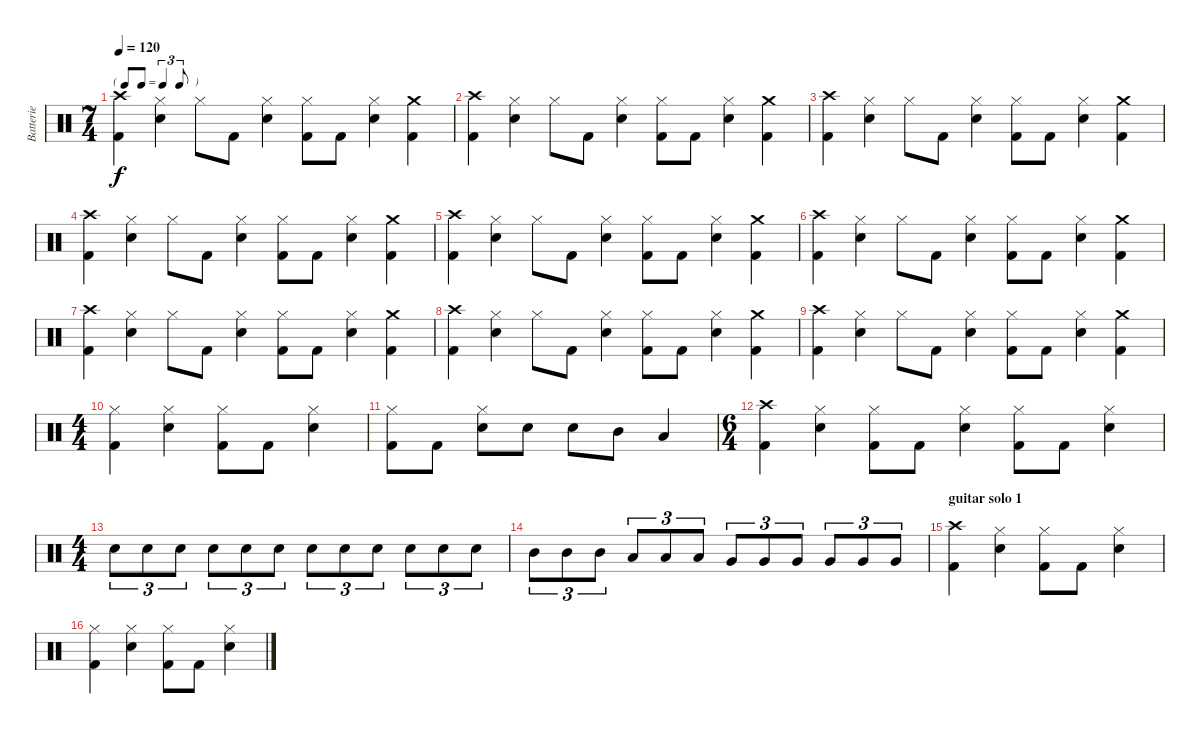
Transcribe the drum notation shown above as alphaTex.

\track ("Batterie" "Batterie") {instrument percussion}
\staff {score}
\articulation defaults
\ts (7 4)
\tf triplet8th
\tempo 120
\clef neutral
\ks c
("Crash high (hit)" "Kick (hit) 2").4{dy f} ("Hi-Hat (closed)" "Electric Snare (hit)").4 "Hi-Hat (closed)".8 "Kick (hit) 2".8 ("Hi-Hat (closed)" "Electric Snare (hit)").4 ("Hi-Hat (closed)" "Kick (hit) 2").8 "Kick (hit) 2".8 ("Hi-Hat (closed)" "Electric Snare (hit)").4 ("Crash medium (hit)" "Kick (hit) 2").4 |
("Crash high (hit)" "Kick (hit) 2").4 ("Hi-Hat (closed)" "Electric Snare (hit)").4 "Hi-Hat (closed)".8 "Kick (hit) 2".8 ("Hi-Hat (closed)" "Electric Snare (hit)").4 ("Hi-Hat (closed)" "Kick (hit) 2").8 "Kick (hit) 2".8 ("Hi-Hat (closed)" "Electric Snare (hit)").4 ("Crash medium (hit)" "Kick (hit) 2").4 |
("Crash high (hit)" "Kick (hit) 2").4 ("Hi-Hat (closed)" "Electric Snare (hit)").4 "Hi-Hat (closed)".8 "Kick (hit) 2".8 ("Hi-Hat (closed)" "Electric Snare (hit)").4 ("Hi-Hat (closed)" "Kick (hit) 2").8 "Kick (hit) 2".8 ("Hi-Hat (closed)" "Electric Snare (hit)").4 ("Crash medium (hit)" "Kick (hit) 2").4 |
("Crash high (hit)" "Kick (hit) 2").4 ("Hi-Hat (closed)" "Electric Snare (hit)").4 "Hi-Hat (closed)".8 "Kick (hit) 2".8 ("Hi-Hat (closed)" "Electric Snare (hit)").4 ("Hi-Hat (closed)" "Kick (hit) 2").8 "Kick (hit) 2".8 ("Hi-Hat (closed)" "Electric Snare (hit)").4 ("Crash medium (hit)" "Kick (hit) 2").4 |
("Crash high (hit)" "Kick (hit) 2").4 ("Hi-Hat (closed)" "Electric Snare (hit)").4 "Hi-Hat (closed)".8 "Kick (hit) 2".8 ("Hi-Hat (closed)" "Electric Snare (hit)").4 ("Hi-Hat (closed)" "Kick (hit) 2").8 "Kick (hit) 2".8 ("Hi-Hat (closed)" "Electric Snare (hit)").4 ("Crash medium (hit)" "Kick (hit) 2").4 |
("Crash high (hit)" "Kick (hit) 2").4 ("Hi-Hat (closed)" "Electric Snare (hit)").4 "Hi-Hat (closed)".8 "Kick (hit) 2".8 ("Hi-Hat (closed)" "Electric Snare (hit)").4 ("Hi-Hat (closed)" "Kick (hit) 2").8 "Kick (hit) 2".8 ("Hi-Hat (closed)" "Electric Snare (hit)").4 ("Crash medium (hit)" "Kick (hit) 2").4 |
("Crash high (hit)" "Kick (hit) 2").4 ("Hi-Hat (closed)" "Electric Snare (hit)").4 "Hi-Hat (closed)".8 "Kick (hit) 2".8 ("Hi-Hat (closed)" "Electric Snare (hit)").4 ("Hi-Hat (closed)" "Kick (hit) 2").8 "Kick (hit) 2".8 ("Hi-Hat (closed)" "Electric Snare (hit)").4 ("Crash medium (hit)" "Kick (hit) 2").4 |
("Crash high (hit)" "Kick (hit) 2").4 ("Hi-Hat (closed)" "Electric Snare (hit)").4 "Hi-Hat (closed)".8 "Kick (hit) 2".8 ("Hi-Hat (closed)" "Electric Snare (hit)").4 ("Hi-Hat (closed)" "Kick (hit) 2").8 "Kick (hit) 2".8 ("Hi-Hat (closed)" "Electric Snare (hit)").4 ("Crash medium (hit)" "Kick (hit) 2").4 |
("Crash high (hit)" "Kick (hit) 2").4 ("Hi-Hat (closed)" "Electric Snare (hit)").4 "Hi-Hat (closed)".8 "Kick (hit) 2".8 ("Hi-Hat (closed)" "Electric Snare (hit)").4 ("Hi-Hat (closed)" "Kick (hit) 2").8 "Kick (hit) 2".8 ("Hi-Hat (closed)" "Electric Snare (hit)").4 ("Crash medium (hit)" "Kick (hit) 2").4 |
\ts (4 4)
("Hi-Hat (closed)" "Kick (hit) 2").4 ("Hi-Hat (closed)" "Electric Snare (hit)").4 ("Hi-Hat (closed)" "Kick (hit) 2").8 "Kick (hit) 2".8 ("Hi-Hat (closed)" "Electric Snare (hit)").4 |
("Hi-Hat (closed)" "Kick (hit) 2").8 "Kick (hit) 2".8 ("Hi-Hat (closed)" "Electric Snare (hit)").8 "Electric Snare (hit)".8 "Electric Snare (hit)".8 "Mid Tom (hit)".8 "Low Tom (hit)".4 |
\ts (6 4)
("Crash high (hit)" "Kick (hit) 2").4 ("Hi-Hat (closed)" "Electric Snare (hit)").4 ("Hi-Hat (closed)" "Kick (hit) 2").8 "Kick (hit) 2".8 ("Hi-Hat (closed)" "Electric Snare (hit)").4 ("Hi-Hat (closed)" "Kick (hit) 2").8 "Kick (hit) 2".8 ("Hi-Hat (closed)" "Electric Snare (hit)").4 |
\ts (4 4)
"Electric Snare (hit)".8{tu (3 2)} "Electric Snare (hit)".8{tu (3 2)} "Electric Snare (hit)".8{tu (3 2)} "Electric Snare (hit)".8{tu (3 2)} "Electric Snare (hit)".8{tu (3 2)} "Electric Snare (hit)".8{tu (3 2)} "Electric Snare (hit)".8{tu (3 2)} "Electric Snare (hit)".8{tu (3 2)} "Electric Snare (hit)".8{tu (3 2)} "Electric Snare (hit)".8{tu (3 2)} "Electric Snare (hit)".8{tu (3 2)} "Electric Snare (hit)".8{tu (3 2)} |
"Mid Tom (hit)".8{tu (3 2)} "Mid Tom (hit)".8{tu (3 2)} "Mid Tom (hit)".8{tu (3 2)} "Low Tom (hit)".8{tu (3 2)} "Low Tom (hit)".8{tu (3 2)} "Low Tom (hit)".8{tu (3 2)} "Very Low Tom (hit)".8{tu (3 2)} "Very Low Tom (hit)".8{tu (3 2)} "Very Low Tom (hit)".8{tu (3 2)} "Very Low Tom (hit)".8{tu (3 2)} "Very Low Tom (hit)".8{tu (3 2)} "Very Low Tom (hit)".8{tu (3 2)} |
\section ("" "guitar solo 1")
("Crash high (hit)" "Kick (hit) 2").4 ("Hi-Hat (closed)" "Electric Snare (hit)").4 ("Hi-Hat (closed)" "Kick (hit) 2").8 "Kick (hit) 2".8 ("Hi-Hat (closed)" "Electric Snare (hit)").4 |
("Hi-Hat (closed)" "Kick (hit) 2").4 ("Hi-Hat (closed)" "Electric Snare (hit)").4 ("Hi-Hat (closed)" "Kick (hit) 2").8 "Kick (hit) 2".8 ("Hi-Hat (closed)" "Electric Snare (hit)").4
